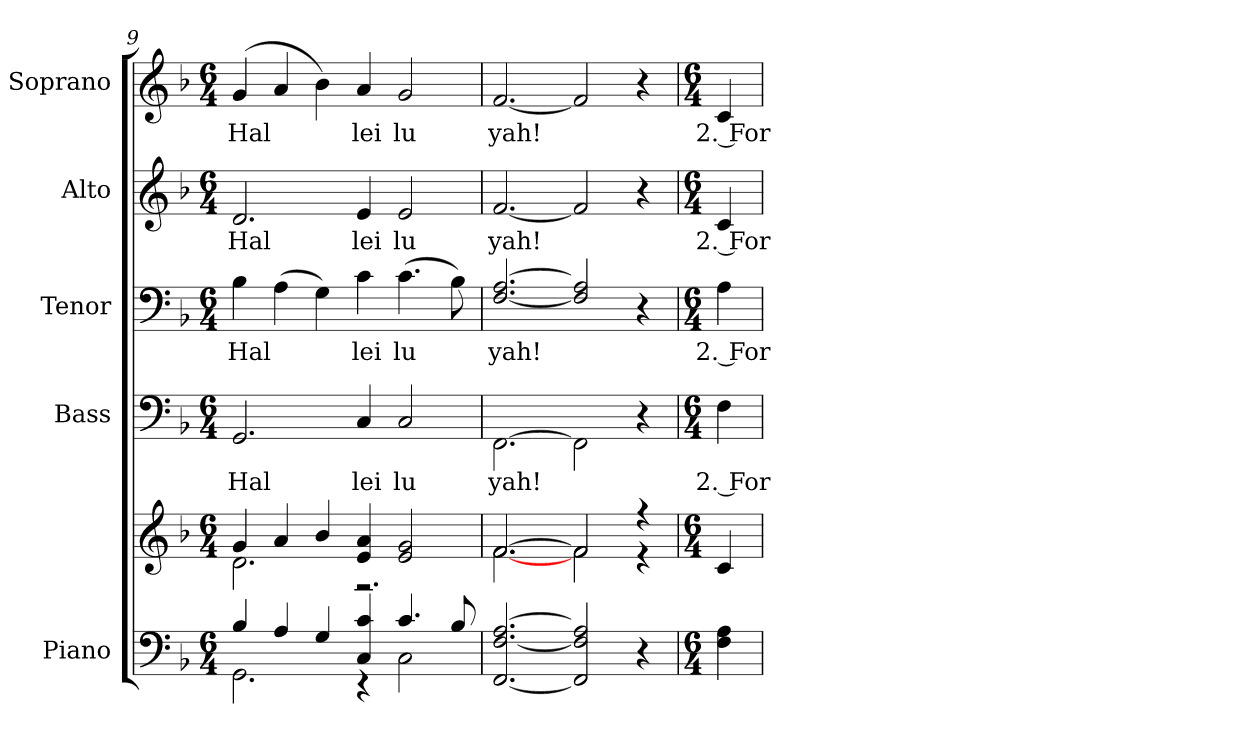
**kern	**kern	**kern	**text	**kern	**text	**kern	**text	**kern	**text
*part5	*part5	*part4	*part4	*part3	*part3	*part2	*part2	*part1	*part1
*staff6	*staff5	*staff4	*staff4	*staff3	*staff3	*staff2	*staff2	*staff1	*staff1
*I"Piano	*	*I"Bass	*	*I"Tenor	*	*I"Alto	*	*I"Soprano	*
*I'Pno.	*	*I'B.	*	*I'T.	*	*I'A.	*	*I'S.	*
!!LO:PB:g=z
*clefF4	*clefG2	*clefF4	*	*clefF4	*	*clefG2	*	*clefG2	*
*k[b-]	*k[b-]	*k[b-]	*	*k[b-]	*	*k[b-]	*	*k[b-]	*
*F:	*F:	*F:	*	*F:	*	*F:	*	*F:	*
*M6/4	*M6/4	*M6/4	*	*M6/4	*	*M6/4	*	*M6/4	*
=9	=9	=9	=9	=9	=9	=9	=9	=9	=9
*^	*^	*	*	*	*	*	*	*	*
!	!	!	!	!	!LO:LY:b:color=#000000	!	!	!	!	!	!
!	!	!	!	!	!	!	!LO:LY:b:color=#000000	!	!	!	!
!	!	!	!	!	!	!	!	!	!LO:LY:b:color=#000000	!	!
!	!	!	!	!	!	!	!	!	!	!	!LO:LY:b:color=#000000
4B-i/	2.GGi\	4gi/	2.di\	2.GGi/	Hal	4B-i\	Hal	2.di/	Hal	(4gi/	Hal
4Ai/	.	4ai/	.	.	.	(4Ai\	.	.	.	4ai/	.
4Gi/	.	4b-i/	.	.	.	4Gi\)	.	.	.	4b-i\)	.
!	!	!	!	!	!LO:LY:b:color=#000000	!	!	!	!	!	!
!	!	!	!	!	!	!	!LO:LY:b:color=#000000	!	!	!	!
!	!	!	!	!	!	!	!	!	!LO:LY:b:color=#000000	!	!
!	!	!	!	!	!	!	!	!	!	!	!LO:LY:b:color=#000000
4Ci/ 4ci	4r	4ei/ 4ai	2.r	4Ci/	lei	4ci\	lei	4ei/	lei	4ai/	lei
!	!	!	!	!	!LO:LY:b:color=#000000	!	!	!	!	!	!
!	!	!	!	!	!	!	!LO:LY:b:color=#000000	!	!	!	!
!	!	!	!	!	!	!	!	!	!LO:LY:b:color=#000000	!	!
!	!	!	!	!	!	!	!	!	!	!	!LO:LY:b:color=#000000
4.ci/	2Ci\	2ei/ 2gi	.	2Ci/	lu	(4.ci\	lu	2ei/	lu	2gi/	lu
8B-i/	.	.	.	.	.	8B-i\)	.	.	.	.	.
*v	*v	*	*	*	*	*	*	*	*	*	*
=10	=10	=10	=10	=10	=10	=10	=10	=10	=10	=10
!	!	!	!	!LO:LY:b:color=#000000	!	!	!	!	!	!
!	!	!	!	!	!	!LO:LY:b:color=#000000	!	!	!	!
!	!	!	!	!	!	!	!	!LO:LY:b:color=#000000	!	!
!	!	!	!	!	!	!	!	!	!	!LO:LY:b:color=#000000
[<2.FFi/ [<2.Fi [>2.Ai	[>2.fi/	[<2.fi\	[>2.FFi\	yah!	[<2.Fi/ [>2.Ai	yah!	[<2.fi/	yah!	[<2.fi/	yah!
2FFi/] 2Fi] 2Ai]	2fi/]	2fi\	2FFi\]	.	2Fi/] 2Ai]	.	2fi/]	.	2fi/]	.
4r	4r	4r	4r	.	4r	.	4r	.	4r	.
*	*v	*v	*	*	*	*	*	*	*	*
!!LO:LB:g=z
=	=	=	=	=	=	=	=	=	=
*M6/4	*M6/4	*M6/4	*	*M6/4	*	*M6/4	*	*M6/4	*
*	*^	*	*	*	*	*	*	*	*
!	!	!	!	!LO:LY:b:color=#000000	!	!	!	!	!	!
*	*v	*v	*	*	*	*	*	*	*	*
*	*^	*	*	*	*	*	*	*	*
!	!	!	!	!	!	!LO:LY:b:color=#000000	!	!	!	!
*	*v	*v	*	*	*	*	*	*	*	*
*	*^	*	*	*	*	*	*	*	*
!	!	!	!	!	!	!	!	!LO:LY:b:color=#000000	!	!
*	*v	*v	*	*	*	*	*	*	*	*
*	*^	*	*	*	*	*	*	*	*
!	!	!	!	!	!	!	!	!	!	!LO:LY:b:color=#000000
*	*v	*v	*	*	*	*	*	*	*	*
4Fi\ 4Ai	4ci/	4Fi\	2. For	4Ai\	2. For	4ci/	2. For	4ci/	2. For
=	=	=	=	=	=	=	=	=	=
*-	*-	*-	*-	*-	*-	*-	*-	*-	*-
